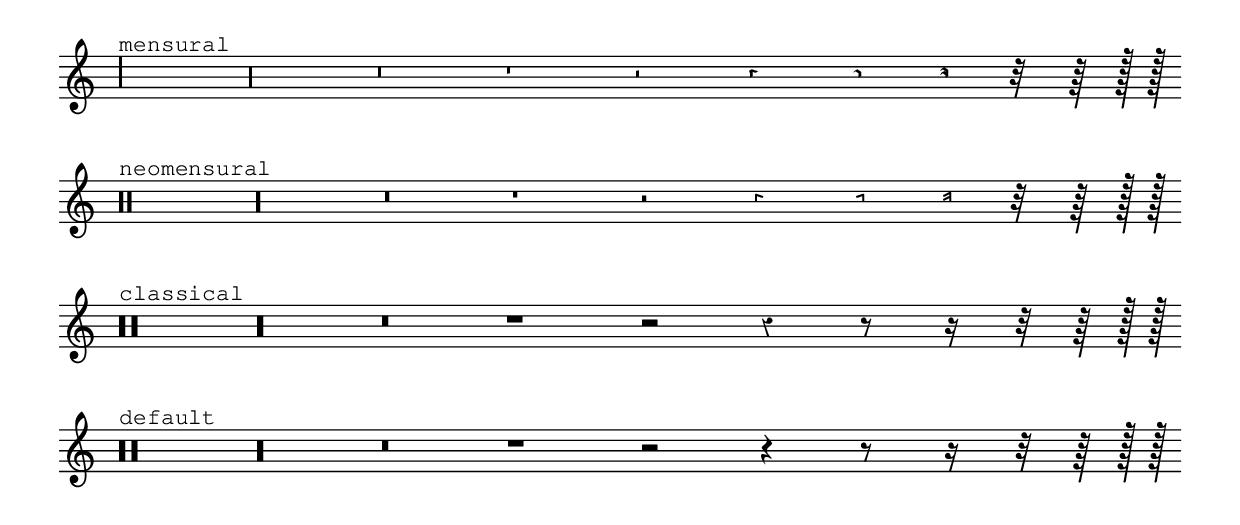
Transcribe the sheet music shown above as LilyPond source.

%% Do not edit this file; it is auto-generated from LSR http://lsr.dsi.unimi.it
%% This file is in the public domain.
\version "2.11.62"

\header {
  lsrtags = "rhythms, ancient-notation, tweaks-and-overrides"

  doctitlees = "Estilos de silencios"
  texidoces = "
Los silencios se pueden imprimir en distintos estilos.
"

  doctitlede = "Pausenstile"
  texidocde = "
Pausen können in verschiedenen Stilen dargestellt werden.
"

  texidoc = "
Rests may be used in various styles.




"
  doctitle = "Rest styles"
} % begin verbatim
\layout {
  indent = 0.0
  \context {
    \Staff
    \remove "Time_signature_engraver"
  }
}

\relative c {
  \set Score.timing = ##f
  \override Staff.Rest  #'style = #'mensural
  r\maxima^\markup \typewriter { mensural }
  r\longa r\breve r1 r2 r4 r8 r16 r32 r64 r128 r128
  \bar ""
  
  \override Staff.Rest  #'style = #'neomensural
  r\maxima^\markup \typewriter { neomensural }
  r\longa r\breve r1 r2 r4 r8 r16 r32 r64 r128 r128
  \bar ""
  
  \override Staff.Rest  #'style = #'classical
  r\maxima^\markup \typewriter { classical }
  r\longa r\breve r1 r2 r4 r8 r16 r32 r64 r128 r128
  \bar ""
  
  \override Staff.Rest  #'style = #'default
  r\maxima^\markup \typewriter { default }
  r\longa r\breve r1 r2 r4 r8 r16 r32 r64 r128 r128
}
